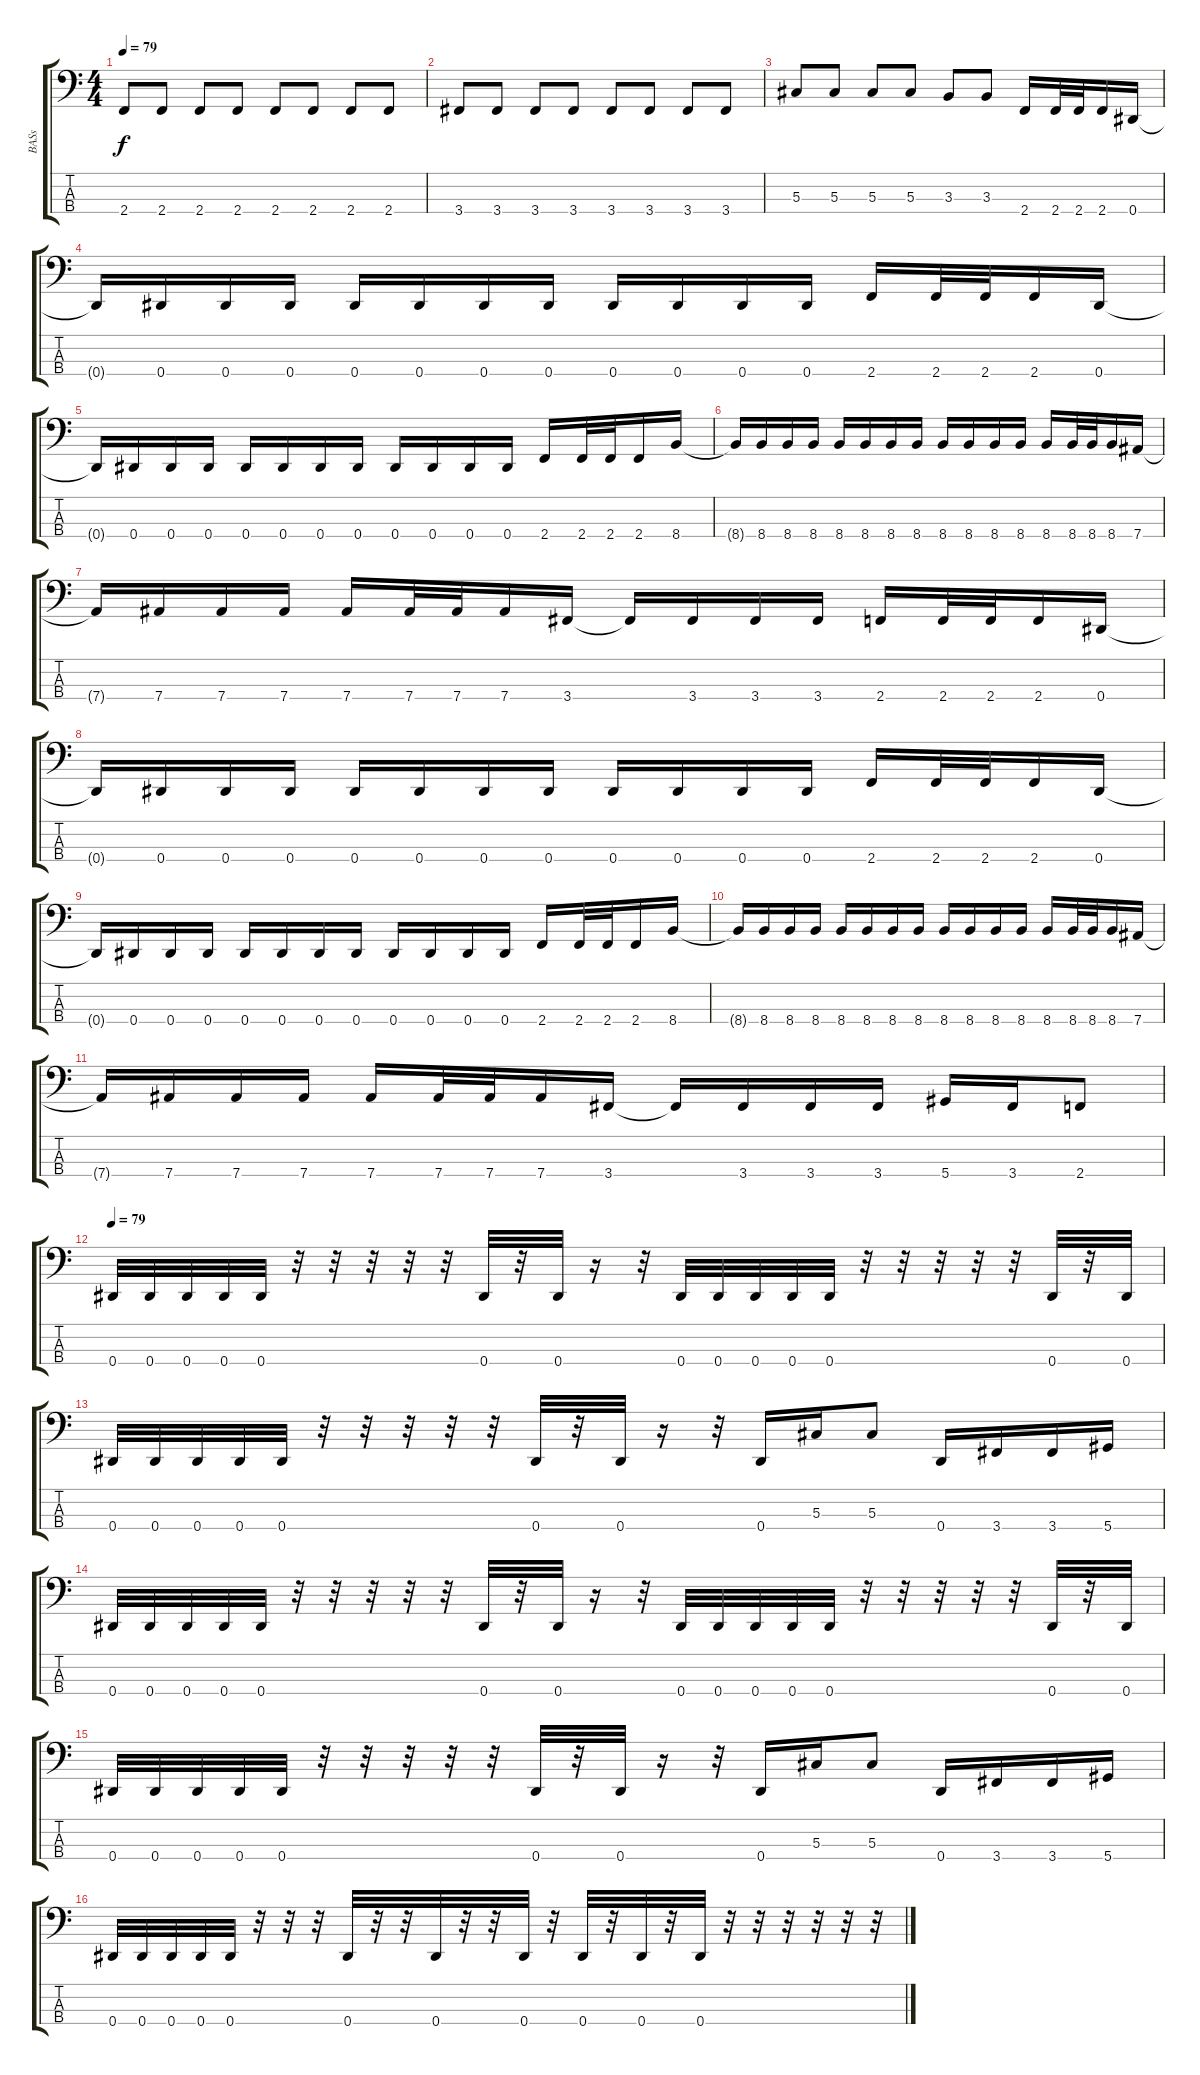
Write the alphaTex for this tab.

\track ("BASs" "BASs") {instrument electricbasspick}
\staff {score tabs}
\tuning (Gb2 Db2 Ab1 Eb1) {hide}
\ts (4 4)
\tempo 79
\clef f4
\ks c
2.4.8{dy f} 2.4.8 2.4.8 2.4.8 2.4.8 2.4.8 2.4.8 2.4.8 |
3.4.8 3.4.8 3.4.8 3.4.8 3.4.8 3.4.8 3.4.8 3.4.8 |
5.3.8 5.3.8 5.3.8 5.3.8 3.3.8 3.3.8 2.4.16 2.4.32 2.4.32 2.4.16 0.4.16 |
0.4{t}.16 0.4.16 0.4.16 0.4.16 0.4.16 0.4.16 0.4.16 0.4.16 0.4.16 0.4.16 0.4.16 0.4.16 2.4.16 2.4.32 2.4.32 2.4.16 0.4.16 |
0.4{t}.16 0.4.16 0.4.16 0.4.16 0.4.16 0.4.16 0.4.16 0.4.16 0.4.16 0.4.16 0.4.16 0.4.16 2.4.16 2.4.32 2.4.32 2.4.16 8.4.16 |
8.4{t}.16 8.4.16 8.4.16 8.4.16 8.4.16 8.4.16 8.4.16 8.4.16 8.4.16 8.4.16 8.4.16 8.4.16 8.4.16 8.4.32 8.4.32 8.4.16 7.4.16 |
7.4{t}.16 7.4.16 7.4.16 7.4.16 7.4.16 7.4.32 7.4.32 7.4.16 3.4.16 3.4{t}.16 3.4.16 3.4.16 3.4.16 2.4.16 2.4.32 2.4.32 2.4.16 0.4.16 |
0.4{t}.16 0.4.16 0.4.16 0.4.16 0.4.16 0.4.16 0.4.16 0.4.16 0.4.16 0.4.16 0.4.16 0.4.16 2.4.16 2.4.32 2.4.32 2.4.16 0.4.16 |
0.4{t}.16 0.4.16 0.4.16 0.4.16 0.4.16 0.4.16 0.4.16 0.4.16 0.4.16 0.4.16 0.4.16 0.4.16 2.4.16 2.4.32 2.4.32 2.4.16 8.4.16 |
8.4{t}.16 8.4.16 8.4.16 8.4.16 8.4.16 8.4.16 8.4.16 8.4.16 8.4.16 8.4.16 8.4.16 8.4.16 8.4.16 8.4.32 8.4.32 8.4.16 7.4.16 |
7.4{t}.16 7.4.16 7.4.16 7.4.16 7.4.16 7.4.32 7.4.32 7.4.16 3.4.16 3.4{t}.16 3.4.16 3.4.16 3.4.16 5.4.16 3.4.16 2.4.8 |
\tempo 79
0.4.32 0.4.32 0.4.32 0.4.32 0.4.32 r.32 r.32 r.32 r.32 r.32 0.4.32 r.32 0.4.32 r.16 r.32 0.4.32 0.4.32 0.4.32 0.4.32 0.4.32 r.32 r.32 r.32 r.32 r.32 0.4.32 r.32 0.4.32 |
0.4.32 0.4.32 0.4.32 0.4.32 0.4.32 r.32 r.32 r.32 r.32 r.32 0.4.32 r.32 0.4.32 r.16 r.32 0.4.16 5.3.16 5.3.8 0.4.16 3.4.16 3.4.16 5.4.16 |
0.4.32 0.4.32 0.4.32 0.4.32 0.4.32 r.32 r.32 r.32 r.32 r.32 0.4.32 r.32 0.4.32 r.16 r.32 0.4.32 0.4.32 0.4.32 0.4.32 0.4.32 r.32 r.32 r.32 r.32 r.32 0.4.32 r.32 0.4.32 |
0.4.32 0.4.32 0.4.32 0.4.32 0.4.32 r.32 r.32 r.32 r.32 r.32 0.4.32 r.32 0.4.32 r.16 r.32 0.4.16 5.3.16 5.3.8 0.4.16 3.4.16 3.4.16 5.4.16 |
0.4.32 0.4.32 0.4.32 0.4.32 0.4.32 r.32 r.32 r.32 0.4.32 r.32 r.32 0.4.32 r.32 r.32 0.4.32 r.32 0.4.32 r.32 0.4.32 r.32 0.4.32 r.32 r.32 r.32 r.32 r.32 r.32
